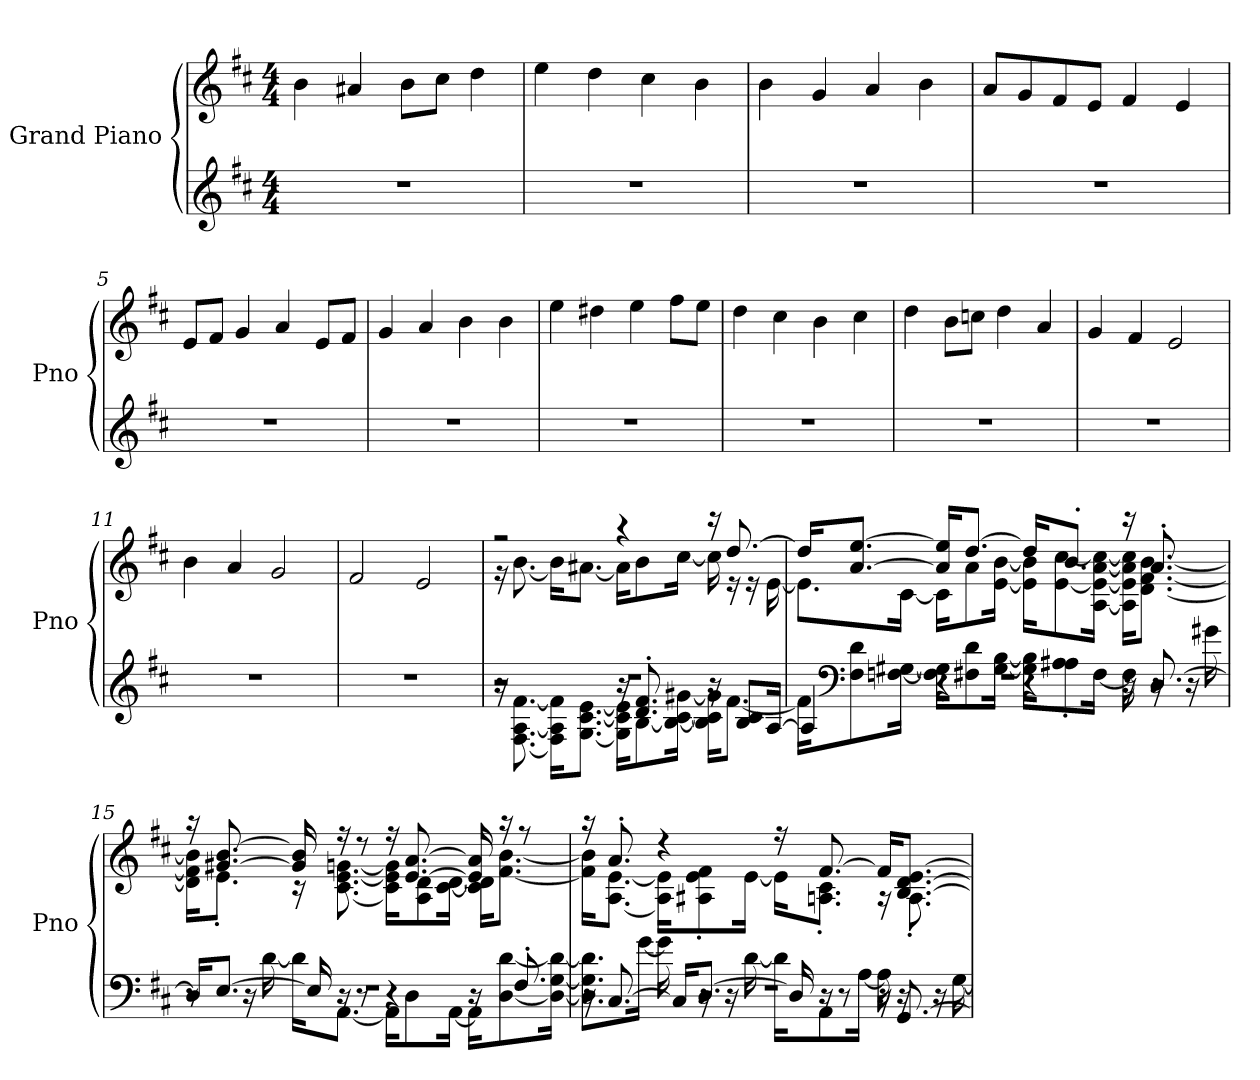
**kern	**kern
*part1	*part1
*staff2	*staff1
*I"Grand Piano	*
*I'Pno	*
*clefG2	*clefG2
*k[f#c#]	*k[f#c#]
*M4/4	*M4/4
*MM120	*MM120
=1	=1
1r	4b\
.	4a#X/
.	8b\L
.	8cc#\J
.	4dd\
=2	=2
1r	4ee\
.	4dd\
.	4cc#\
.	4b\
=3	=3
1r	4b\
.	4g/
.	4a/
.	4b\
=4	=4
1r	8a/L
.	8g/
.	8f#/
.	8e/J
.	4f#/
.	4e/
=5	=5
1r	8e/L
.	8f#/J
.	4g/
.	4a/
.	8e/L
.	8f#/J
=6	=6
1r	4g/
.	4a/
.	4b\
.	4b\
=7	=7
1r	4ee\
.	4dd#X\
.	4ee\
.	8ff#\L
.	8ee\J
=8	=8
1r	4dd\
.	4cc#\
.	4b\
.	4cc#\
!!LO:LB:g=z
=9	=9
1r	4dd\
.	8b\L
.	8ccn\J
.	4dd\
.	4a/
=10	=10
1r	4g/
.	4f#/
.	2e/
=11	=11
1r	4b\
.	4a/
.	2g/
=12	=12
1r	2f#/
.	2e/
=13	=13
*^	*^
*	*^	*	*
1r	16r	2r	2r	16r
.	[8.F#\ [8.A\ [8.f#\	.	.	[8.b\
.	16F#\] 16A\] 16f#\]KL	.	.	16b\KL]
.	[8.G\ [8.c#\ [8.e\J	.	.	[8.a#X\J
.	16G\] 16c#\] 16e\]KL	16r	4r	16a#\KL]
.	[8B\	8.d/' 8.f#/'	.	8b\
.	16B\_ [16c#\ [16g#X\Jk	.	.	[16cc#\Jk
.	16B\] 16c#\] 16g#\]KL	16r	16r	16cc#\]
.	[8.f#\J	8B/ 8c#/L	[8.dd/	16r
.	.	.	.	16r
.	.	[16A/Jk	.	[16e\
!!LO:LB:g=z	!!
=14	=14	=14	=14	=14
1r	16f#\KL]	4A/]	16dd/KL]	8.e\L]
*clefF4	*	*	*	*
.	8F#\ 8d\	.	[8.a/ [8.ee/J	.
.	[16Fn\ [16G#X\Jk	.	.	[16c#\Jk
.	16F\] 16G#\]KL	4r	16a/] 16ee/]KL	16c#\KL]
.	8F#X\ 8d\	.	[8.dd/J	8a\
.	[16G#\ [16B\Jk	.	.	[16e\ [16b\Jk
.	16G#\] 16B\]KL	4r	16dd/KL]	16e\] 16b\]KL
.	8A\' 8A#X\'	.	8.b'/J	[8e\ [8cc#\
.	[16F#\Jk	.	.	[16A\ 16e\_ [16a\ 16cc#\_Jk
.	16F#\]	16r	16r	16A\] 16e\] 16a\] 16cc#\]KL
.	16r	[8.D/	8.a'/	[8.d\ [8.f#\ [8.b\J
.	16r	.	.	.
.	16g#X\	.	.	.
!!LO:LB:g=z	!!
=15	=15	=15	=15	=15
1r	8r	16D/KL]	16r	16d\] 16f#\] 16b\]KL
.	.	[8.E/J	[8.g#X/ [8.b/	8.e'\J
.	16r	.	.	.
.	[16d\	.	.	.
.	16d\KL]	16E/]	16g#/] 16b/]	16r
.	[8.AA\J	16r	16r	[8.c#\ [8.e\ [8.gn\
.	.	8r	8r	.
.	16AA\KL]	4r	16r	16c#\] 16e\] 16g\]KL
.	8D\	.	[8.e/ [8.a/	8A\ 8d\
.	[16AA\Jk	.	.	[16c#\ [16d\Jk
.	16AA\KL]	16r	16e/] 16a/]	16c#\] 16d\]KL
.	[8D\ [8d\	8.F#'/	16r	[8.f#\ [8.b\J
.	.	.	8r	.
.	16D\_ [16G\ 16d\_Jk	.	.	.
=16	=16	=16	=16	=16
1r	8.D\] 8.G\] 8.d\]L	16r	16r	16f#\] 16b\]KL
.	.	[8.C#/	8.a'/	[8.A\ [8.e\J
.	[16g\Jk	.	.	.
.	16g\]	16C#/KL]	4r	16A\] 16e\]KL
.	16r	[8.D/J	.	8A#X\' 8e\' 8f#\'
.	16r	.	.	.
.	[16d\	.	.	[16e\Jk
.	16d\KL]	16D/]	16r	16e\KL]
.	8AA\	16r	[8.f#/	8.An\' 8.c#\'J
.	.	8r	.	.
.	[16A\Jk	.	.	.
.	16A\]	16r	16f#/KL]	16r
.	16r	[8.GG/	[8.B/ [8.d/ [8.e/J	8.A'\
.	16r	.	.	.
.	[16G\	.	.	.
*v	*v	*v	*	*
*	*v	*v
=	=
*-	*-
